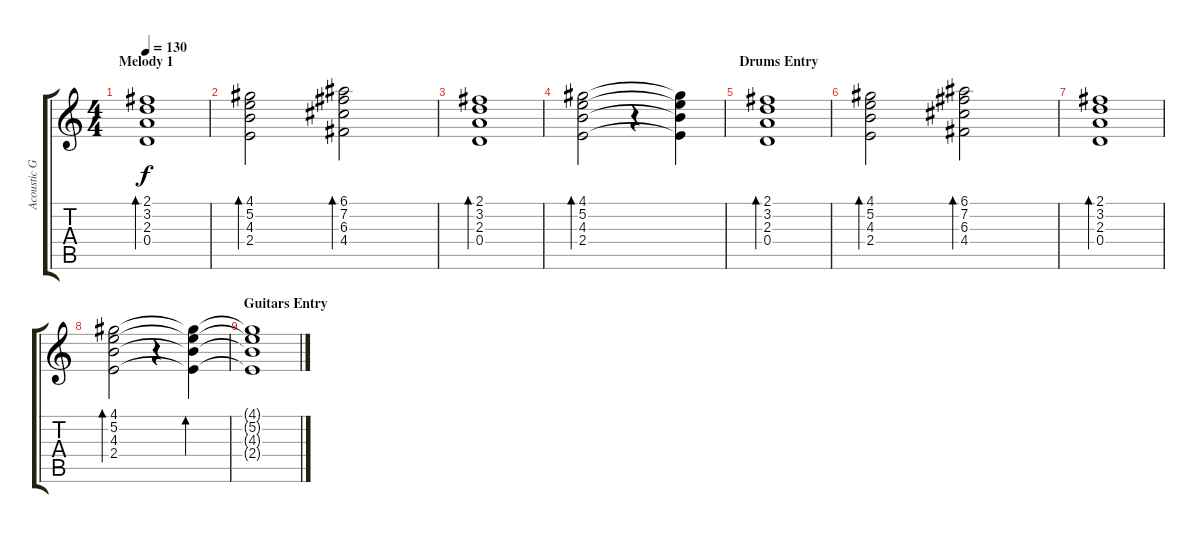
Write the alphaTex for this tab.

\track ("Acoustic Guitar - Rhythm" "Acoustic G") {instrument acousticguitarnylon}
\staff {score tabs}
\tuning (E4 B3 G3 D3 A2 E2) {hide}
\ts (4 4)
\section ("" "Melody 1")
\tempo 130
\clef g2
\ks c
(2.1 3.2 2.3 0.4).1{bd 480 dy f instrument acousticguitarnylon} |
(4.1 5.2 4.3 2.4).2{bd 480} (6.1 7.2 6.3 4.4).2{bd 480} |
(2.1 3.2 2.3 0.4).1{bd 480} |
(4.1 5.2 4.3 2.4).2{bd 480} r.4 (4.1{t} 5.2{t} 4.3{t} 2.4{t}).4 |
\section ("" "Drums Entry")
(2.1 3.2 2.3 0.4).1{bd 480} |
(4.1 5.2 4.3 2.4).2{bd 480} (6.1 7.2 6.3 4.4).2{bd 480} |
(2.1 3.2 2.3 0.4).1{bd 480} |
(4.1 5.2 4.3 2.4).2{bd 480} r.4 (4.1{t} 5.2{t} 4.3{t} 2.4{t}).4{bd 480} |
\section ("" "Guitars Entry")
(4.1{t} 5.2{t} 4.3{t} 2.4{t}).1
